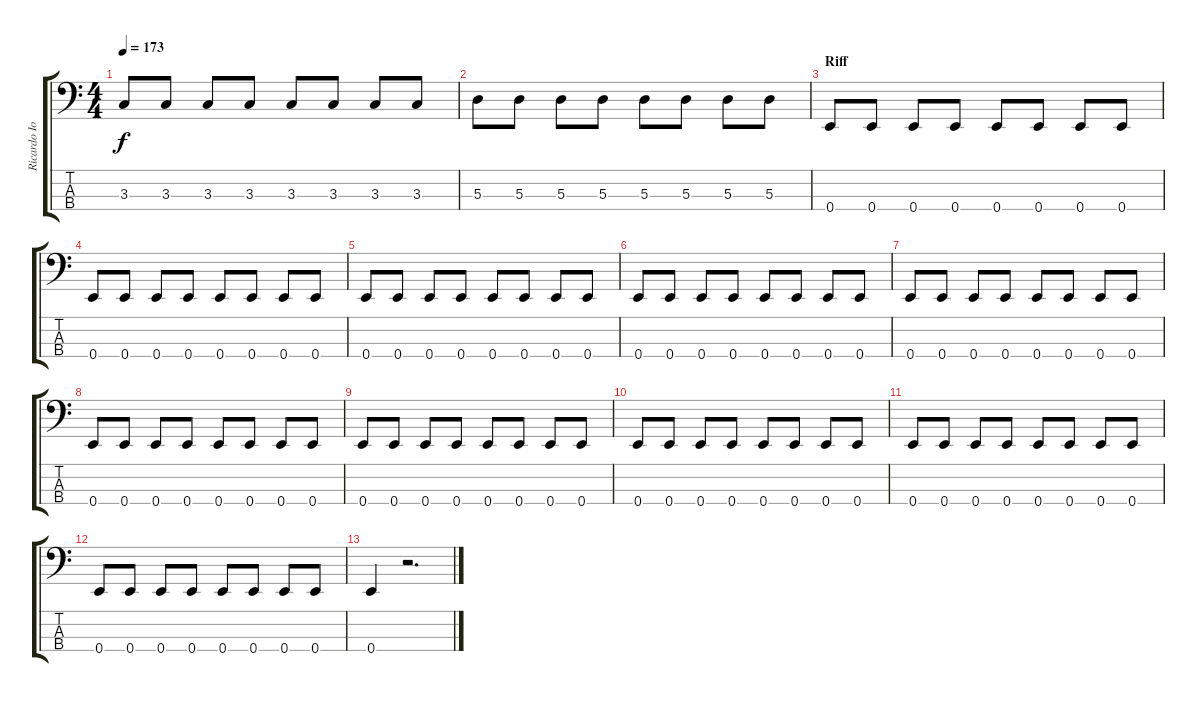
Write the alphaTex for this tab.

\track ("Ricardo Iorio (Bajo)" "Ricardo Io") {instrument electricbassfinger}
\staff {score tabs}
\tuning (G2 D2 A1 E1) {hide}
\ts (4 4)
\tempo 173
\clef f4
\ks c
3.3.8{dy f} 3.3.8 3.3.8 3.3.8 3.3.8 3.3.8 3.3.8 3.3.8 |
5.3.8 5.3.8 5.3.8 5.3.8 5.3.8 5.3.8 5.3.8 5.3.8 |
\section ("" "Riff")
0.4.8 0.4.8 0.4.8 0.4.8 0.4.8 0.4.8 0.4.8 0.4.8 |
0.4.8 0.4.8 0.4.8 0.4.8 0.4.8 0.4.8 0.4.8 0.4.8 |
0.4.8 0.4.8 0.4.8 0.4.8 0.4.8 0.4.8 0.4.8 0.4.8 |
0.4.8 0.4.8 0.4.8 0.4.8 0.4.8 0.4.8 0.4.8 0.4.8 |
0.4.8 0.4.8 0.4.8 0.4.8 0.4.8 0.4.8 0.4.8 0.4.8 |
0.4.8 0.4.8 0.4.8 0.4.8 0.4.8 0.4.8 0.4.8 0.4.8 |
0.4.8 0.4.8 0.4.8 0.4.8 0.4.8 0.4.8 0.4.8 0.4.8 |
0.4.8 0.4.8 0.4.8 0.4.8 0.4.8 0.4.8 0.4.8 0.4.8 |
0.4.8 0.4.8 0.4.8 0.4.8 0.4.8 0.4.8 0.4.8 0.4.8 |
0.4.8 0.4.8 0.4.8 0.4.8 0.4.8 0.4.8 0.4.8 0.4.8 |
0.4.4 r.2{d}
